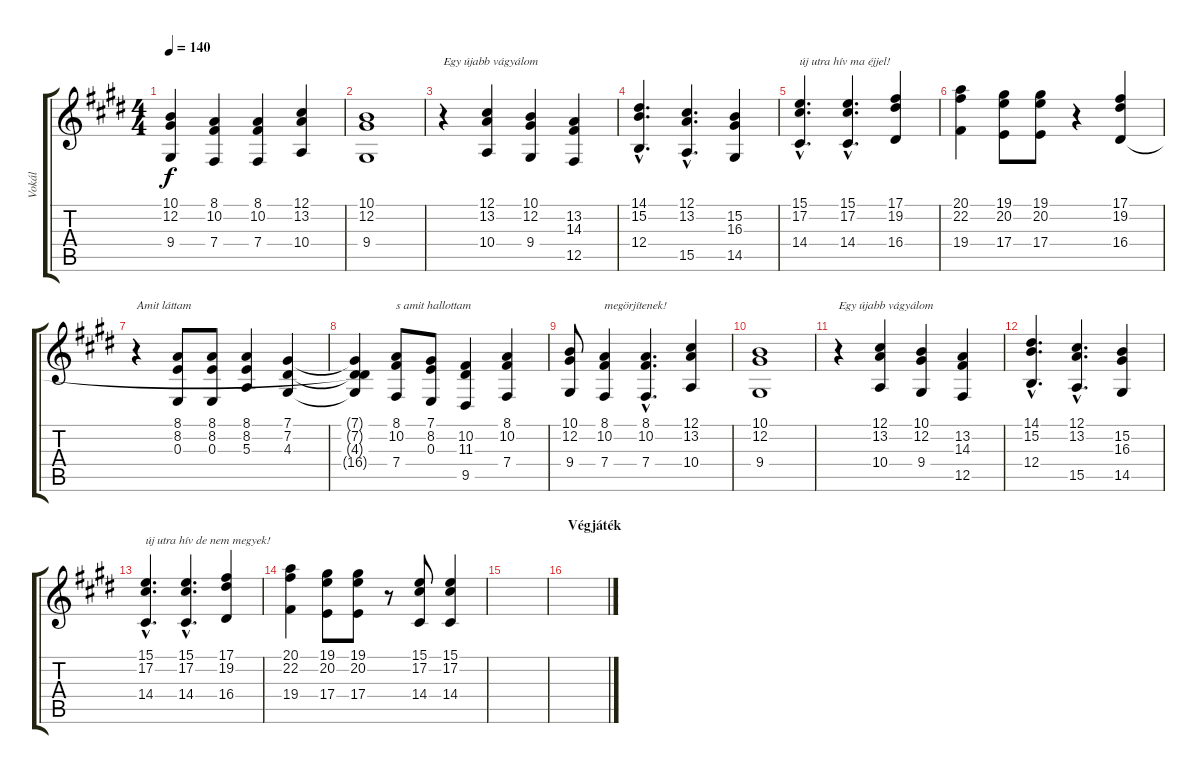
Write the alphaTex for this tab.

\track ("Vokál" "Vokál") {instrument englishhorn}
\staff {score tabs}
\tuning (Db4 Ab3 E3 B2 Gb2 Db2) {hide}
\ts (4 4)
\tempo 140
\clef g2
\ks c#minor
(10.1 12.2 9.4).4{dy f} (8.1 10.2 7.4).4 (8.1 10.2 7.4).4 (12.1 13.2 10.4).4 |
(10.1 12.2 9.4).1 |
r.4{txt "Egy újabb vágyálom"} (12.1 13.2 10.4).4 (10.1 12.2 9.4).4 (13.2 14.3 12.5).4 |
(14.1{hac} 15.2{hac} 12.4{hac}).4{d} (12.1{hac} 13.2{hac} 15.5{hac}).4{d} (15.2 16.3 14.5).4 |
(15.1{hac} 17.2{hac} 14.4{hac}).4{d txt "új utra hív ma éjjel!"} (15.1{hac} 17.2{hac} 14.4{hac}).4{d} (17.1 19.2 16.4).4 |
(20.1 22.2 19.4).4 (19.1 20.2 17.4).8 (19.1 20.2 17.4).8 r.4 (17.1 19.2 16.4).4 |
r.4{txt "Amit láttam"} (8.1 8.2 0.3).8 (8.1 8.2 0.3).8 (8.1 8.2 5.3).4 (7.1 7.2 4.3).4 |
(7.1{t} 7.2{t} 4.3{t} 16.4{t}).4 (8.1 10.2 7.4).8{txt "s amit hallottam"} (7.1 8.2 0.3).8 (10.2 11.3 9.5).4 (8.1 10.2 7.4).4 |
(10.1 12.2 9.4).8 (8.1 10.2 7.4).4{txt "megörjítenek!"} (8.1{hac} 10.2{hac} 7.4{hac}).4{d} (12.1 13.2 10.4).4 |
(10.1 12.2 9.4).1 |
r.4{txt "Egy újabb vágyálom"} (12.1 13.2 10.4).4 (10.1 12.2 9.4).4 (13.2 14.3 12.5).4 |
(14.1{hac} 15.2{hac} 12.4{hac}).4{d} (12.1{hac} 13.2{hac} 15.5{hac}).4{d} (15.2 16.3 14.5).4 |
(15.1{hac} 17.2{hac} 14.4{hac}).4{d txt "új utra hív de nem megyek!"} (15.1{hac} 17.2{hac} 14.4{hac}).4{d} (17.1 19.2 16.4).4 |
(20.1 22.2 19.4).4 (19.1 20.2 17.4).8 (19.1 20.2 17.4).8 r.8 (15.1 17.2 14.4).8 (15.1 17.2 14.4).4 |
|
\section ("" "Végjáték")
